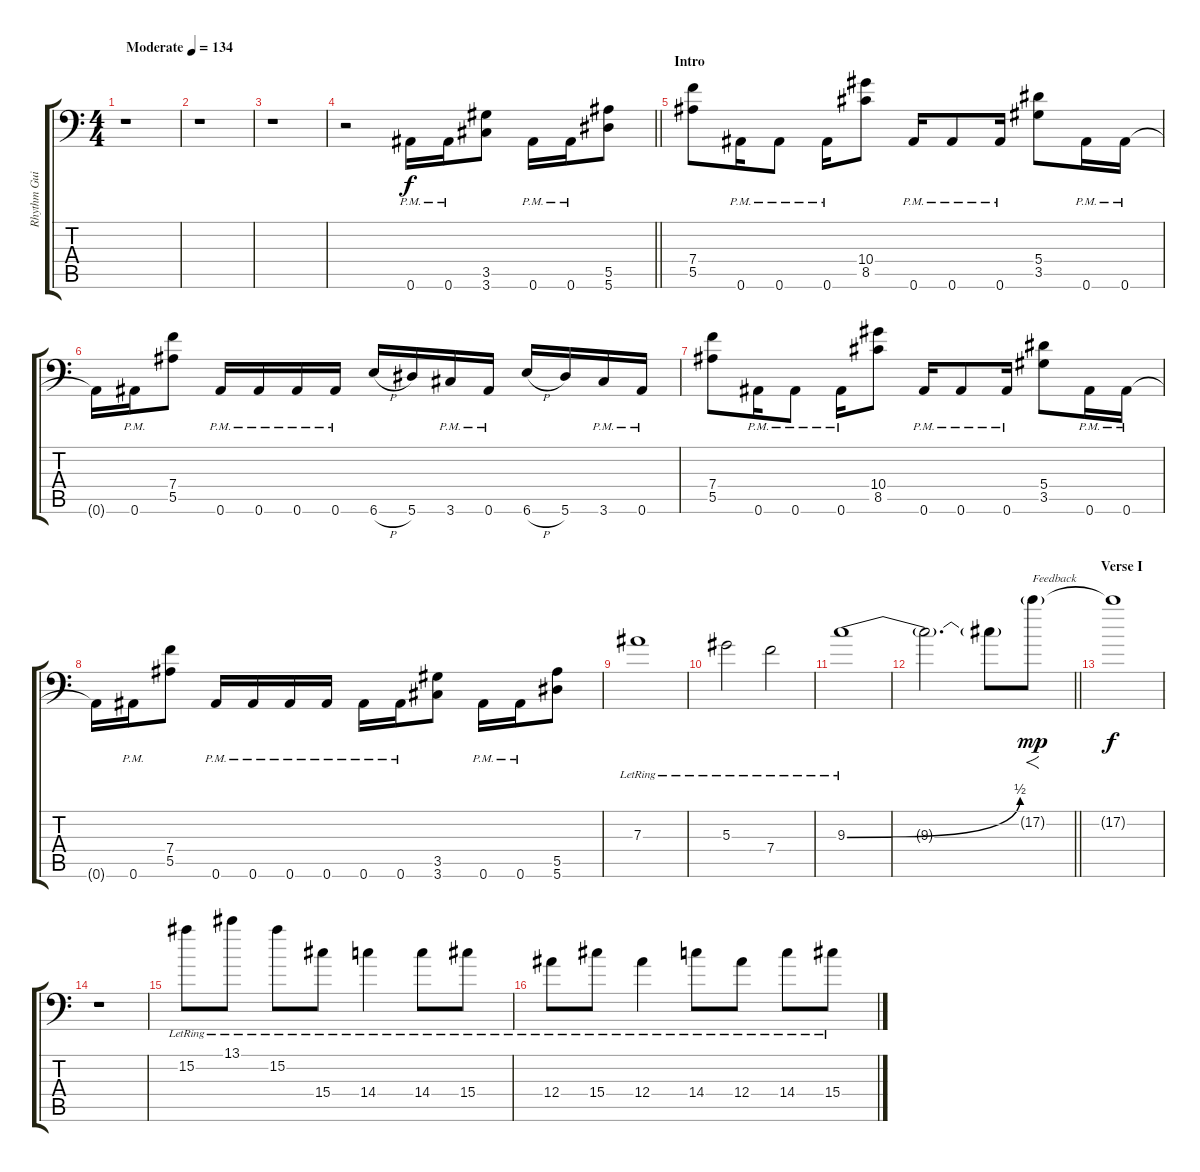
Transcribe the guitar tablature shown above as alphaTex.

\track ("Rhythm Guitar II" "Rhythm Gui") {instrument overdrivenguitar}
\staff {score tabs}
\tuning (C4 G3 Eb3 Bb2 F2 Bb1) {hide}
\ts (4 4)
\tempo (134 "Moderate")
\clef f4
\ks c
r.1{dy f instrument overdrivenguitar} |
r.1 |
r.1 |
\barLineRight lightlight
r.2 0.6{pm}.16 0.6{pm}.16 (3.5 3.6).8 0.6{pm}.16 0.6{pm}.16 (5.5 5.6).8 |
\section ("" "Intro")
(7.4 5.5).8 0.6{pm}.16 0.6{pm}.8 0.6{pm}.16 (10.4 8.5).8 0.6{pm}.16 0.6{pm}.8 0.6{pm}.16 (5.4 3.5).8 0.6{pm}.16 0.6{pm}.16 |
0.6{t}.16 0.6{pm}.16 (7.4 5.5).8 0.6{pm}.16 0.6{pm}.16 0.6{pm}.16 0.6{pm}.16 6.6{h}.16 5.6.16 3.6{pm}.16 0.6{pm}.16 6.6{h}.16 5.6.16 3.6{pm}.16 0.6{pm}.16 |
(7.4 5.5).8 0.6{pm}.16 0.6{pm}.8 0.6{pm}.16 (10.4 8.5).8 0.6{pm}.16 0.6{pm}.8 0.6{pm}.16 (5.4 3.5).8 0.6{pm}.16 0.6{pm}.16 |
0.6{t}.16 0.6{pm}.16 (7.4 5.5).8 0.6{pm}.16 0.6{pm}.16 0.6{pm}.16 0.6{pm}.16 0.6{pm}.16 0.6{pm}.16 (3.5 3.6).8 0.6{pm}.16 0.6{pm}.16 (5.5 5.6).8 |
7.3{lr}.1{balance 5} |
5.3{lr}.2 7.4{lr}.2 |
9.3{be (bend 0 0 60 2) lr}.1 |
\barLineRight lightlight
9.3{t}.2{d} 9.3{t}.8 17.2{g}.8{f txt "Feedback" dy mp} |
\section ("" "Verse I")
17.2{t}.1{dy f} |
r.1 |
15.2{lr}.8{instrument electricguitarclean} 13.1{lr}.8 15.2{lr}.8 15.4{lr}.8 14.4{lr}.4 14.4{lr}.8 15.4{lr}.8 |
12.4{lr}.8 15.4{lr}.8 12.4{lr}.4 14.4{lr}.8 12.4{lr}.8 14.4{lr}.8 15.4{lr}.8
